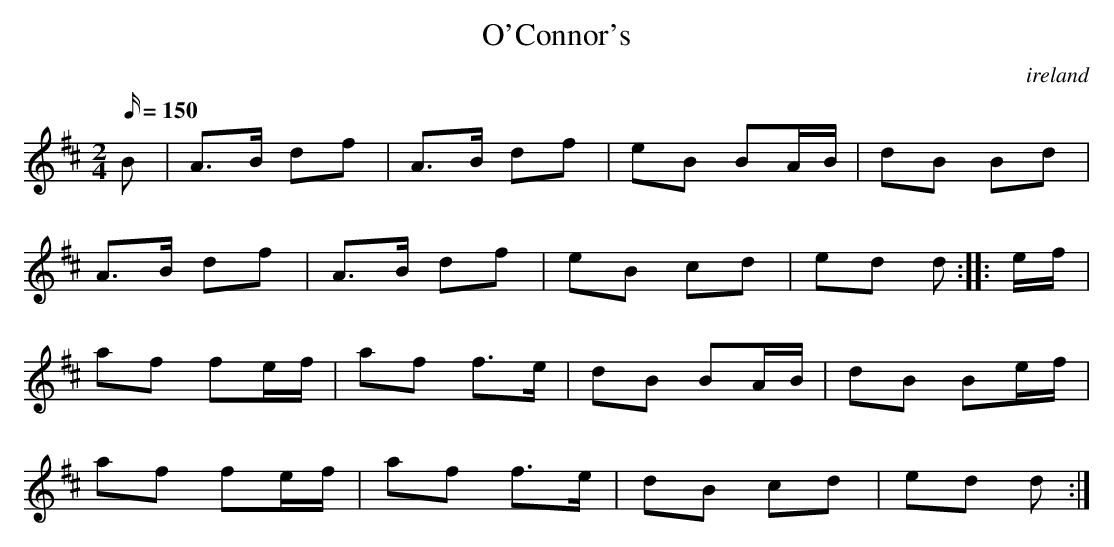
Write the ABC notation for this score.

X:1
T:O'Connor's
O:ireland
M:2/4
L:1/16
Q:150
K:D
B2|A3B d2f2|A3B d2f2|e2B2 B2AB|d2B2 B2d2|
A3B d2f2|A3B d2f2|e2B2 c2d2|e2d2 d2::ef|
a2f2 f2ef|a2f2 f3e|d2B2 B2AB|d2B2 B2ef|
a2f2 f2ef|a2f2 f3e|d2B2 c2d2|e2d2 d2:|
